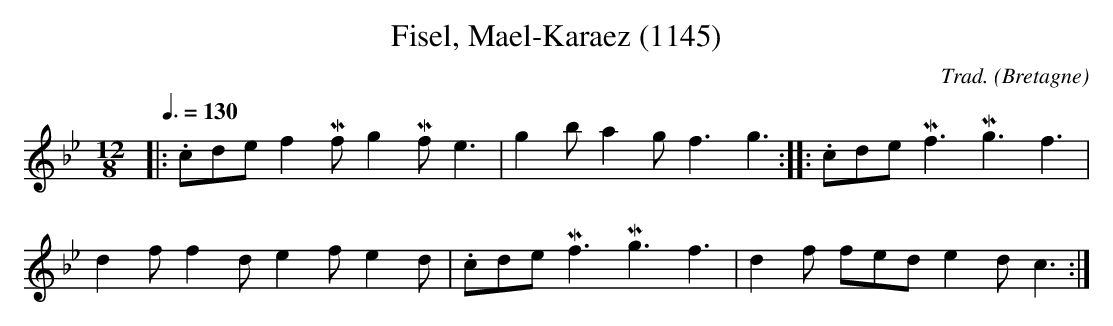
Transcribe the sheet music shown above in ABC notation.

X:1
T:Fisel, Mael-Karaez (1145)
C:Trad.
O:Bretagne
M:12/8
L:1/8
Q:3/8=130
K:Bb
|: .cde f2Mf g2Mf e3 | g2b a2g f3 g3 :: .cde Mf3 Mg3 f3 |
d2f f2d e2f e2d | .cde Mf3 Mg3 f3 | d2f fed e2d c3 :|
